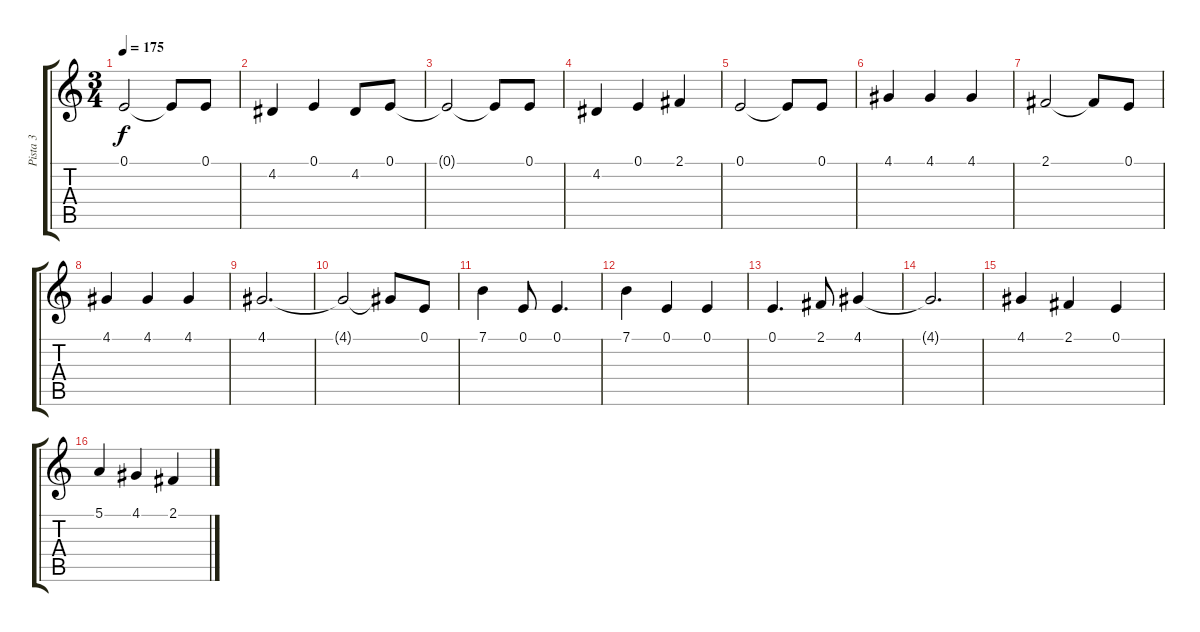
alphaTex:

\track ("Pista 3" "Pista 3") {instrument electricgrandpiano}
\staff {score tabs}
\tuning (E4 B3 G3 D3 A2 E2) {hide}
\ts (3 4)
\tempo 175
\clef g2
\ks c
0.1.2{dy f} 0.1{t}.8 0.1.8 |
4.2.4 0.1.4 4.2.8 0.1.8 |
0.1{t}.2 0.1{t}.8 0.1.8 |
4.2.4 0.1.4 2.1.4 |
0.1.2 0.1{t}.8 0.1.8 |
4.1.4 4.1.4 4.1.4 |
2.1.2 2.1{t}.8 0.1.8 |
4.1.4 4.1.4 4.1.4 |
4.1.2{d} |
4.1{t}.2 4.1{t}.8 0.1.8 |
7.1.4 0.1.8 0.1.4{d} |
7.1.4 0.1.4 0.1.4 |
0.1.4{d} 2.1.8 4.1.4 |
4.1{t}.2{d} |
4.1.4 2.1.4 0.1.4 |
5.1.4 4.1.4 2.1.4
